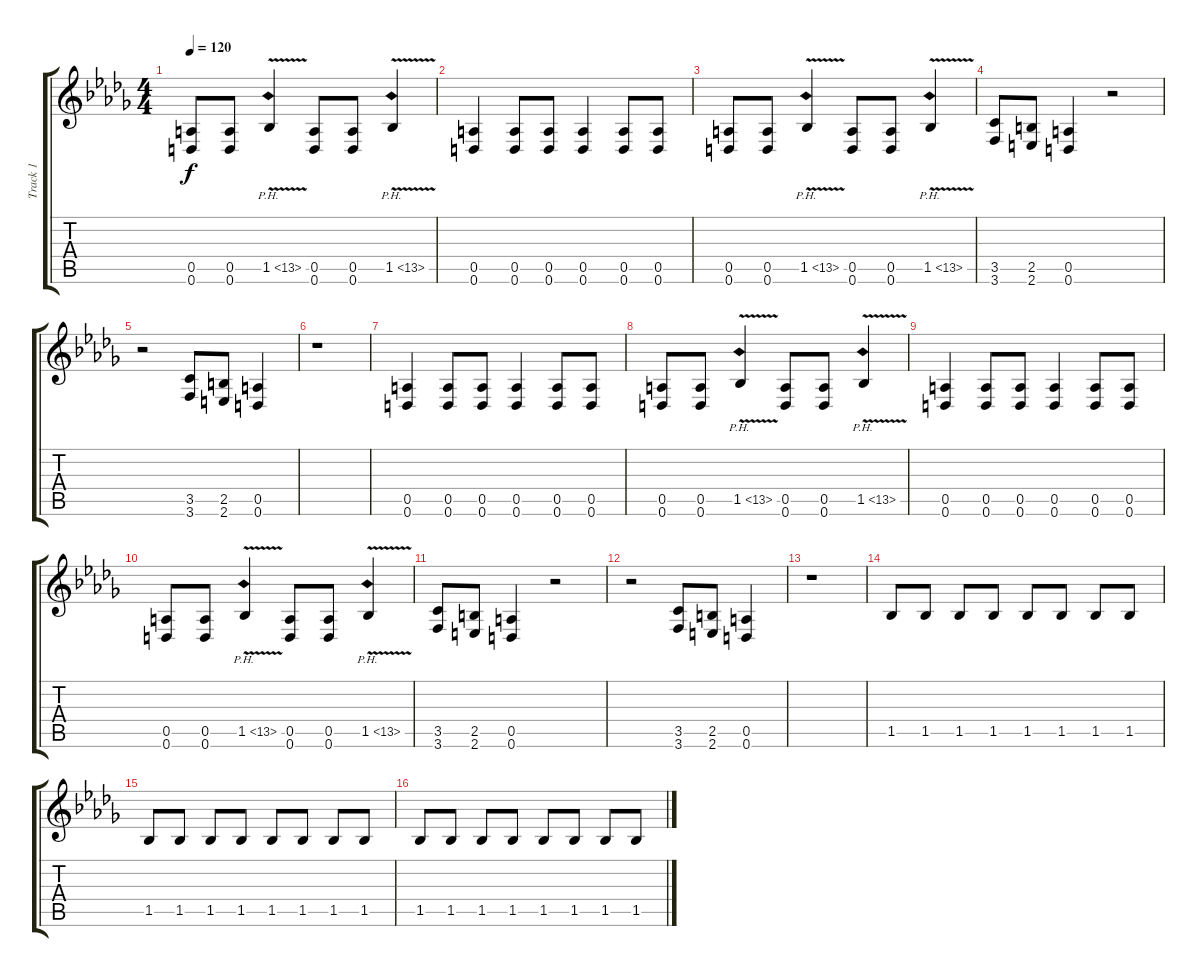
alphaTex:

\track ("Track 1" "Track 1") {instrument distortionguitar}
\staff {score tabs}
\tuning (E4 B3 G3 D3 A2 D2) {hide}
\ts (4 4)
\tempo 120
\clef g2
\ks db
(0.5 0.6).8{dy f} (0.5 0.6).8 1.5{ph 12 v}.4 (0.5 0.6).8 (0.5 0.6).8 1.5{ph 12 v}.4 |
(0.5 0.6).4 (0.5 0.6).8 (0.5 0.6).8 (0.5 0.6).4 (0.5 0.6).8 (0.5 0.6).8 |
(0.5 0.6).8 (0.5 0.6).8 1.5{ph 12 v}.4 (0.5 0.6).8 (0.5 0.6).8 1.5{ph 12 v}.4 |
(3.5 3.6).8 (2.5 2.6).8 (0.5 0.6).4 r.2 |
r.2 (3.5 3.6).8 (2.5 2.6).8 (0.5 0.6).4 |
r.1 |
(0.5 0.6).4 (0.5 0.6).8 (0.5 0.6).8 (0.5 0.6).4 (0.5 0.6).8 (0.5 0.6).8 |
(0.5 0.6).8 (0.5 0.6).8 1.5{ph 12 v}.4 (0.5 0.6).8 (0.5 0.6).8 1.5{ph 12 v}.4 |
(0.5 0.6).4 (0.5 0.6).8 (0.5 0.6).8 (0.5 0.6).4 (0.5 0.6).8 (0.5 0.6).8 |
(0.5 0.6).8 (0.5 0.6).8 1.5{ph 12 v}.4 (0.5 0.6).8 (0.5 0.6).8 1.5{ph 12 v}.4 |
(3.5 3.6).8 (2.5 2.6).8 (0.5 0.6).4 r.2 |
r.2 (3.5 3.6).8 (2.5 2.6).8 (0.5 0.6).4 |
r.1 |
1.5.8 1.5.8 1.5.8 1.5.8 1.5.8 1.5.8 1.5.8 1.5.8 |
1.5.8 1.5.8 1.5.8 1.5.8 1.5.8 1.5.8 1.5.8 1.5.8 |
1.5.8 1.5.8 1.5.8 1.5.8 1.5.8 1.5.8 1.5.8 1.5.8
